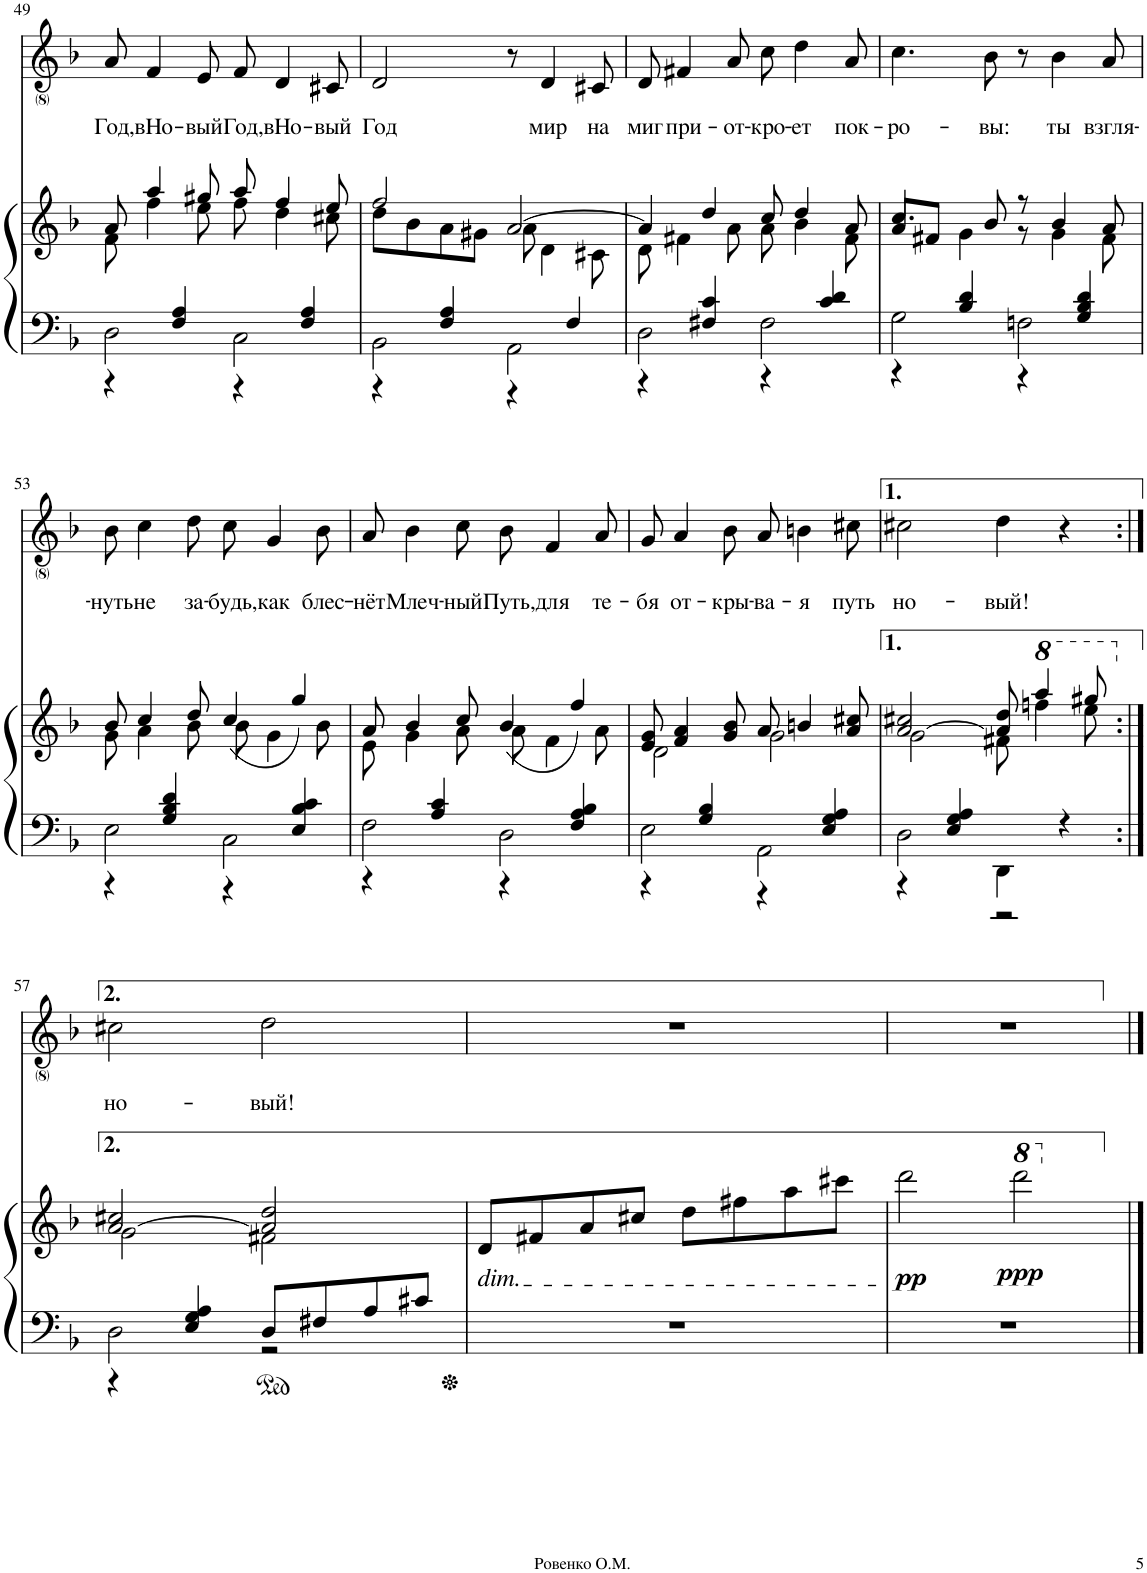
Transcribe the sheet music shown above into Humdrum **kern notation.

**kern	**kern	**dynam	**kern	**text	**text
*part2	*part2	*part2	*part1	*part1	*part1
*staff3	*staff2	*staff2/3	*staff1	*staff1	*staff1
*I"Piano	*	*	*I"Voice	*	*
*I'Pno	*	*	*	*	*
!!LO:PB:g=z
*clefF4	*clefG2	*	*clefG2	*	*
*k[b-]	*k[b-]	*	*k[b-]	*	*
*M4/4	*M4/4	*	*M4/4	*	*
*met(c)	*met(c)	*	*met(c)	*	*
=49	=49	=49	=49	=49	=49
*^	*^	*	*	*	*
!	!	!	!	!	!	!	!LO:LY:b
2D\	4r	8f\	8a/	.	8a/	.	Год,
!	!	!	!	!	!	!	!LO:LY:b
.	.	4ff\	4aa/	.	4f/	.	вНо-
.	4F/ 4A/	.	.	.	.	.	.
!	!	!	!	!	!	!	!LO:LY:b
.	.	8ee\	8gg#X/	.	8e/	.	-вый
!	!	!	!	!	!	!	!LO:LY:b
2C\	4r	8ff\	8aa/	.	8f/	.	Год,
!	!	!	!	!	!	!	!LO:LY:b
.	.	4dd\	4ff/	.	4d/	.	вНо-
.	4F/ 4A/	.	.	.	.	.	.
!	!	!	!	!	!	!	!LO:LY:b
.	.	8cc#X\	8ee/	.	8c#X/	.	-вый
=50	=50	=50	=50	=50	=50	=50	=50
!	!	!	!	!	!	!	!LO:LY:b
2BB-\	4r	8dd\L	2ff/	.	2d/	.	Год
.	.	8b-\	.	.	.	.	.
.	4F/ 4A/	8a\	.	.	.	.	.
.	.	8g#X\J	.	.	.	.	.
2AA\	4r	8a\	[2a/	.	8r	.	.
!	!	!	!	!	!	!	!LO:LY:b
.	.	4d\	.	.	4d/	.	мир
.	4F/	.	.	.	.	.	.
!	!	!	!	!	!	!	!LO:LY:b
.	.	8c#X\	.	.	8c#X/	.	на
=51	=51	=51	=51	=51	=51	=51	=51
!	!	!	!	!	!	!	!LO:LY:b
2D\	4r	8d\	4a/]	.	8d/	.	миг
!	!	!	!	!	!	!	!LO:LY:b
.	.	4f#X\	.	.	4f#X/	.	при-
.	4F#X/ 4c/	.	4dd/	.	.	.	.
!	!	!	!	!	!	!	!LO:LY:b
.	.	8a\	.	.	8a/	.	-от-
!	!	!	!	!	!	!	!LO:LY:b
2F#\	4r	8a\	8cc/	.	8cc\	.	-кро-
!	!	!	!	!	!	!	!LO:LY:b
.	.	4b-\	4dd/	.	4dd\	.	-ет
.	4c/ 4d/	.	.	.	.	.	.
!	!	!	!	!	!	!	!LO:LY:b
.	.	8f#\	8a/	.	8a/	.	пок-
=52	=52	=52	=52	=52	=52	=52	=52
!	!	!	!	!	!	!	!LO:LY:b
2G\	4r	8a/L	4.cc/	.	4.cc\	.	-ро-
.	.	8f#X/J	.	.	.	.	.
.	4B-/ 4d/	4g\	.	.	.	.	.
!	!	!	!	!	!	!	!LO:LY:b
.	.	.	8b-/	.	8b-\	.	-вы:
2Fn\	4r	8r	8r	.	8r	.	.
!	!	!	!	!	!	!	!LO:LY:b
.	.	4g\	4b-/	.	4b-\	.	ты
.	4G/ 4B-/ 4d/	.	.	.	.	.	.
!	!	!	!	!	!	!	!LO:LY:b
.	.	8f#\	8a/	.	8a/	.	взгля-
!!LO:LB:g=z
=53	=53	=53	=53	=53	=53	=53	=53
!	!	!	!	!	!	!	!LO:LY:b
2E\	4r	8g\	8b-/	.	8b-\	.	-нуть
!	!	!	!	!	!	!	!LO:LY:b
.	.	4a\	4cc/	.	4cc\	.	не
.	4G/ 4B-/ 4d/	.	.	.	.	.	.
!	!	!	!	!	!	!	!LO:LY:b
.	.	8b-\	8dd/	.	8dd\	.	за-
!	!	!	!	!	!	!	!LO:LY:b
2C\	4r	8b-\	(4cc/	.	8cc\	.	-будь,
!	!	!	!	!	!	!	!LO:LY:b
.	.	4g\	.	.	4g/	.	как
.	4E/ 4B-/ 4c/	.	4gg/)	.	.	.	.
!	!	!	!	!	!	!	!LO:LY:b
.	.	8b-\	.	.	8b-\	.	блес-
=54	=54	=54	=54	=54	=54	=54	=54
!	!	!	!	!	!	!	!LO:LY:b
2F\	4r	8e\	8a/	.	8a/	.	-нёт
!	!	!	!	!	!	!	!LO:LY:b
.	.	4g\	4b-/	.	4b-\	.	Млеч-
.	4A/ 4c/	.	.	.	.	.	.
!	!	!	!	!	!	!	!LO:LY:b
.	.	8a\	8cc/	.	8cc\	.	-ный
!	!	!	!	!	!	!	!LO:LY:b
2D\	4r	8a\	(4b-/	.	8b-\	.	Путь,
!	!	!	!	!	!	!	!LO:LY:b
.	.	4f\	.	.	4f/	.	для
.	4F/ 4A/ 4B-/	.	4ff/)	.	.	.	.
!	!	!	!	!	!	!	!LO:LY:b
.	.	8a\	.	.	8a/	.	те-
=55	=55	=55	=55	=55	=55	=55	=55
!	!	!	!	!	!	!	!LO:LY:b
2E\	4r	2d\	8e/ 8g/	.	8g/	.	-бя
!	!	!	!	!	!	!	!LO:LY:b
.	.	.	4f/ 4a/	.	4a/	.	от-
.	4G/ 4B-/	.	.	.	.	.	.
!	!	!	!	!	!	!	!LO:LY:b
.	.	.	8g/ 8b-/	.	8b-\	.	-кры-
!	!	!	!	!	!	!	!LO:LY:b
2AA\	4r	2g\	8a/	.	8a/	.	-ва-
!	!	!	!	!	!	!	!LO:LY:b
.	.	.	4bn/	.	4bn\	.	-я
.	4E/ 4G/ 4A/	.	.	.	.	.	.
!	!	!	!	!	!	!	!LO:LY:b
.	.	.	8a/ 8cc#X/	.	8cc#X\	.	путь
=56	=56	=56	=56	=56	=56	=56	=56
!	!	!	!	!	!	!	!LO:LY:b
2D\	4r	2g\	[2a/ 2cc#X/	.	2cc#X\	.	но-
.	4E/ 4G/ 4A/	.	.	.	.	.	.
!	!	!	!	!	!	!	!LO:LY:b
4DD\	2r	8f#X\	8a/] 8dd/	.	4dd\	.	-вый!
*	*	*8va	*	*	*	*	*
.	.	4fffn\	4aaa/	.	.	.	.
4r	.	.	.	.	4r	.	.
.	.	8eee\	8ggg#X/	.	.	.	.
!!LO:LB:g=z
=57:|!	=57:|!	=57:|!	=57:|!	=57:|!	=57:|!	=57:|!	=57:|!
*	*	*X8va	*	*	*	*	*
!	!	!	!	!	!	!	!LO:LY:b
2D\	4r	2g\	[2a/ 2cc#X/	.	2cc#X\	.	но-
.	4E/ 4G/ 4A/	.	.	.	.	.	.
!	!	!	!	!	!	!	!LO:LY:b
8D/L	2r	2f#X\	2a/] 2dd/	.	2dd\	.	-вый!
8F#X/	.	.	.	.	.	.	.
8A/	.	.	.	.	.	.	.
8c#X/J	.	.	.	.	.	.	.
*v	*v	*	*	*	*	*	*
*	*v	*v	*	*	*	*
=58	=58	=58	=58	=58	=58
!	!LO:TX:b:i:t=dim.	!	!	!	!
1r	8d/L	.	1r	.	.
.	8f#X/	.	.	.	.
.	8a/	.	.	.	.
.	8cc#X/J	.	.	.	.
.	8dd\L	.	.	.	.
.	8ff#X\	.	.	.	.
.	8aa\	.	.	.	.
.	8ccc#X\J	.	.	.	.
=59	=59	=59	=59	=59	=59
!	!	!LO:DY:b	!	!	!
1r	2ddd\	pp	1r	.	.
*	*8va	*	*	*	*
!	!	!LO:DY:b	!	!	!
.	2dddd\	ppp	.	.	.
*	*X8va	*	*	*	*
==	==	==	==	==	==
*-	*-	*-	*-	*-	*-
